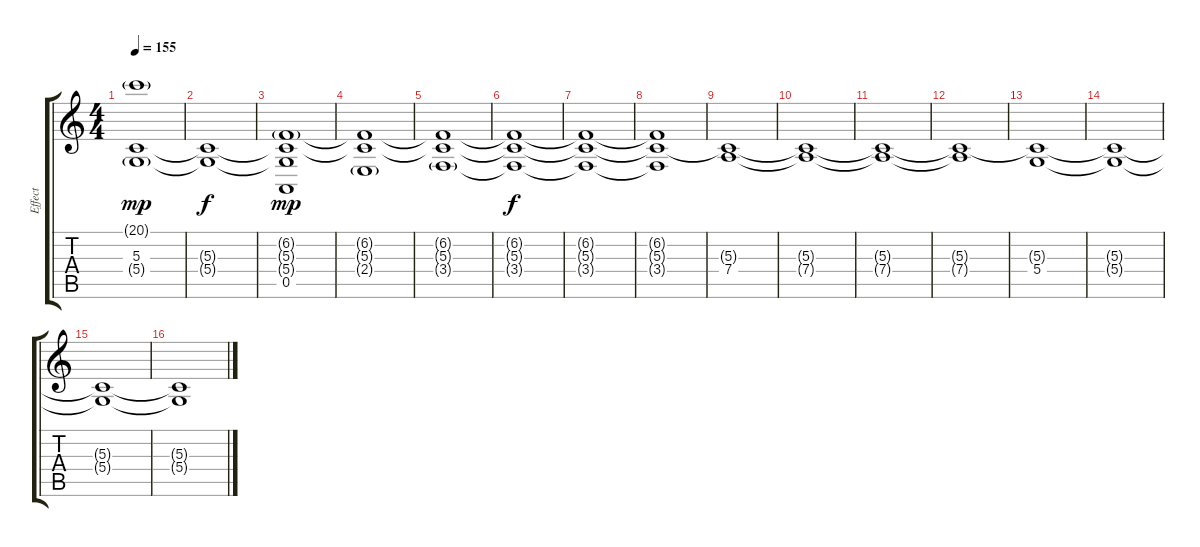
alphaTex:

\track ("Effect" "Effect") {instrument stringensemble2}
\staff {score tabs}
\tuning (E4 B3 G3 D3 A2 E2) {hide}
\ts (4 4)
\tempo 155
\clef g2
\ks c
(20.1{g} 5.3 5.4{g}).1{dy mp} |
(5.3{t} 5.4{t}).1{dy f} |
(6.2{g} 5.3{t} 5.4{t} 0.5).1{dy mp} |
(6.2{t} 5.3{t} 2.4{g}).1 |
(6.2{t} 5.3{t} 3.4{g}).1 |
(6.2{t} 5.3{t} 3.4{t}).1{dy f} |
(6.2{t} 5.3{t} 3.4{t}).1 |
(6.2{t} 5.3{t} 3.4{t}).1 |
(5.3{t} 7.4).1 |
(5.3{t} 7.4{t}).1 |
(5.3{t} 7.4{t}).1 |
(5.3{t} 7.4{t}).1 |
(5.3{t} 5.4).1 |
(5.3{t} 5.4{t}).1 |
(5.3{t} 5.4{t}).1 |
(5.3{t} 5.4{t}).1
